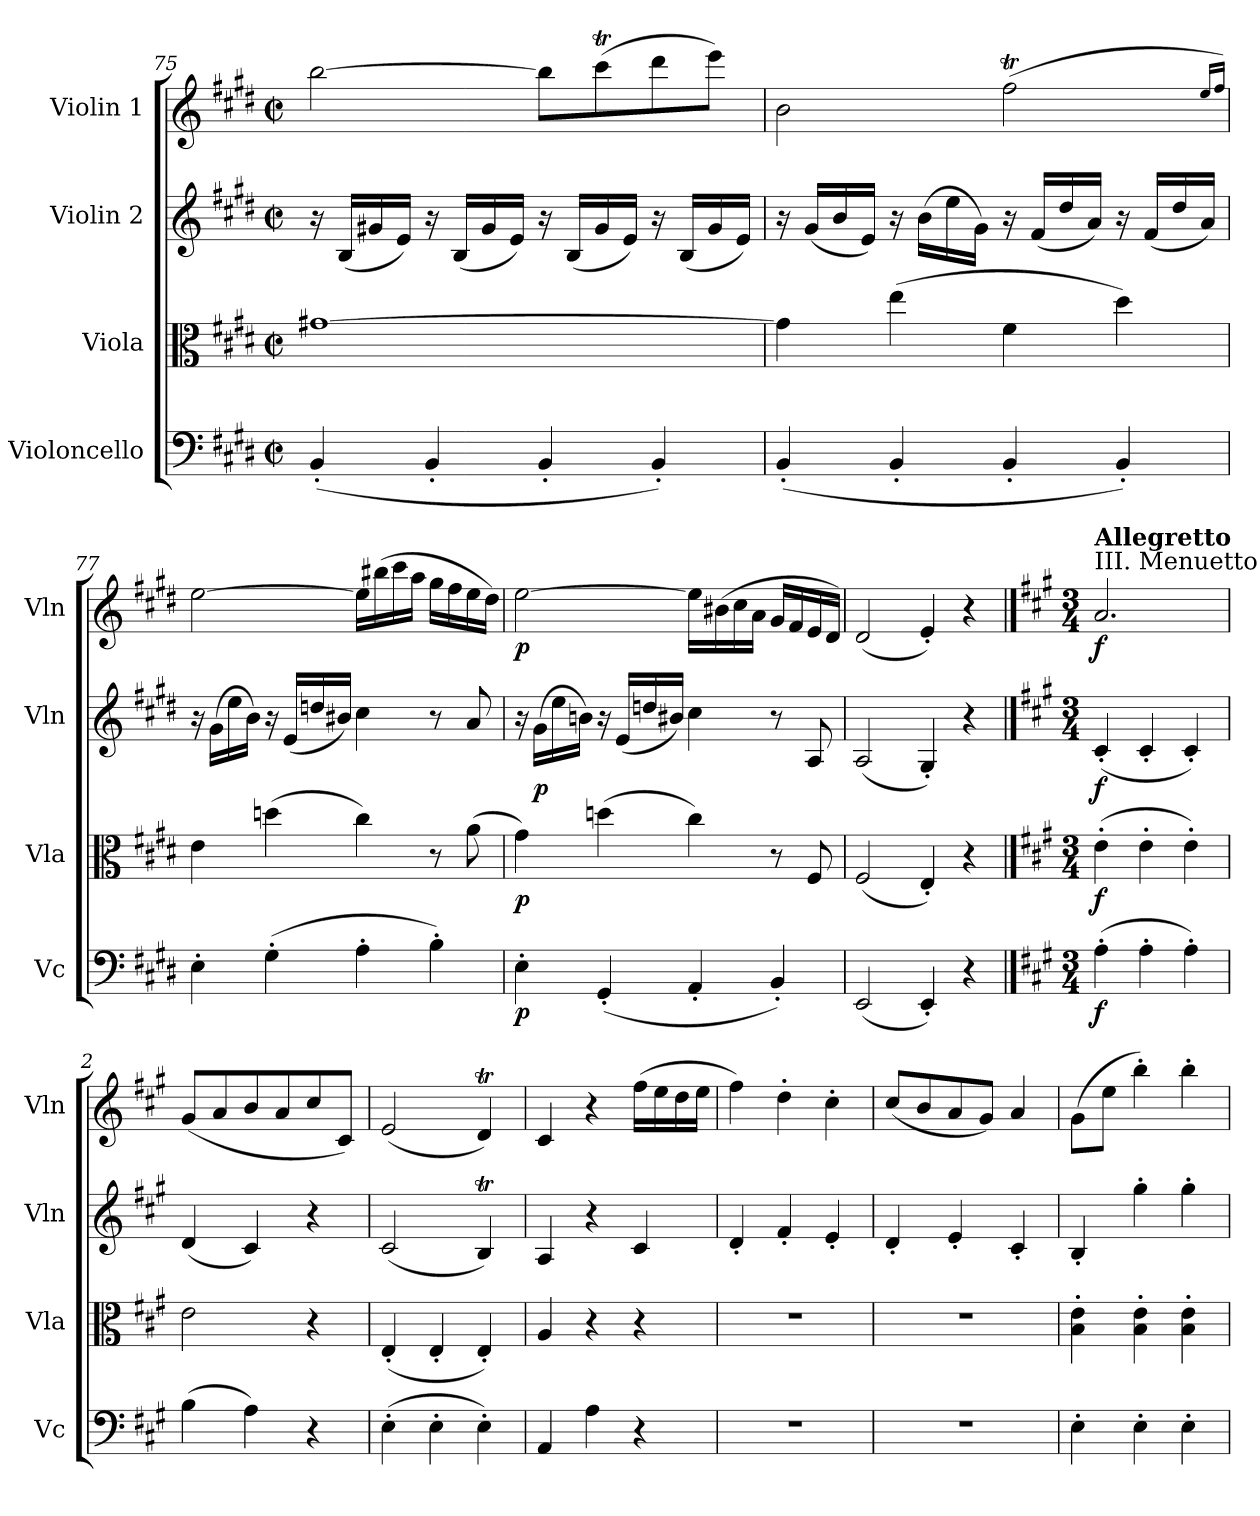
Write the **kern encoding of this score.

**kern	**dynam	**kern	**dynam	**kern	**dynam	**kern	**dynam
*part4	*part4	*part3	*part3	*part2	*part2	*part1	*part1
*staff4	*staff4	*staff3	*staff3	*staff2	*staff2	*staff1	*staff1
*I"Violoncello	*	*I"Viola	*	*I"Violin 2	*	*I"Violin 1	*
*I'Vc	*	*I'Vla	*	*I'Vln	*	*I'Vln	*
!!LO:LB:g=z
*clefF4	*	*clefC3	*	*clefG2	*	*clefG2	*
*k[f#c#g#d#]	*	*k[f#c#g#d#]	*	*k[f#c#g#d#]	*	*k[f#c#g#d#]	*
*M2/2	*	*M2/2	*	*M2/2	*	*M2/2	*
*met(c|)	*	*met(c|)	*	*met(c|)	*	*met(c|)	*
=75	=75	=75	=75	=75	=75	=75	=75
(4BB'/	.	[1g#X	.	16r	.	[2bb\	.
.	.	.	.	(16B/LL	.	.	.
.	.	.	.	16g#X/	.	.	.
.	.	.	.	16e/JJ)	.	.	.
4BB'/	.	.	.	16r	.	.	.
.	.	.	.	(16B/LL	.	.	.
.	.	.	.	16g#/	.	.	.
.	.	.	.	16e/JJ)	.	.	.
4BB'/	.	.	.	16r	.	8bb\L]	.
.	.	.	.	(16B/LL	.	.	.
.	.	.	.	16g#/	.	(8ccc#T\	.
.	.	.	.	16e/JJ)	.	.	.
4BB'/)	.	.	.	16r	.	8ddd#\	.
.	.	.	.	(16B/LL	.	.	.
.	.	.	.	16g#/	.	8eee\J)	.
.	.	.	.	16e/JJ)	.	.	.
!!LO:LB:g=z
=76	=76	=76	=76	=76	=76	=76	=76
(4BB'/	.	4g#\]	.	16r	.	2b\	.
.	.	.	.	(16g#/LL	.	.	.
.	.	.	.	16b/	.	.	.
.	.	.	.	16e/JJ)	.	.	.
4BB'/	.	(4ee\	.	16r	.	.	.
.	.	.	.	(16b\LL	.	.	.
.	.	.	.	16ee\	.	.	.
.	.	.	.	16g#\JJ)	.	.	.
4BB'/	.	4f#\	.	16r	.	(2ff#T\	.
.	.	.	.	(16f#/LL	.	.	.
.	.	.	.	16dd#/	.	.	.
.	.	.	.	16a/JJ)	.	.	.
4BB'/)	.	4dd#\)	.	16r	.	.	.
.	.	.	.	(16f#/LL	.	.	.
.	.	.	.	16dd#/	.	.	.
.	.	.	.	16a/JJ)	.	.	.
.	.	.	.	.	.	16qee/LL	.
.	.	.	.	.	.	16qff#/JJ)	.
=77	=77	=77	=77	=77	=77	=77	=77
4E'\	.	4e\	.	16r	.	[2ee\	.
.	.	.	.	(16g#\LL	.	.	.
.	.	.	.	16ee\	.	.	.
.	.	.	.	16b\JJ)	.	.	.
(4G#'\	.	(4ddn\	.	16r	.	.	.
.	.	.	.	(16e/LL	.	.	.
.	.	.	.	16ddn/	.	.	.
.	.	.	.	16b#X/JJ)	.	.	.
4A'\	.	4cc#\)	.	4cc#\	.	16ee\LL]	.
.	.	.	.	.	.	(16bb#X\	.
.	.	.	.	.	.	16ccc#\	.
.	.	.	.	.	.	16aa\JJ	.
4B'\)	.	8r	.	8r	.	16gg#\LL	.
.	.	.	.	.	.	16ff#\	.
.	.	(8a\	.	8a/	.	16ee\	.
.	.	.	.	.	.	16dd#\JJ)	.
!!LO:LB:g=z
=78	=78	=78	=78	=78	=78	=78	=78
!	!LO:DY:b	!	!LO:DY:b	!	!	!	!LO:DY:b
4E'\	p	4g#\)	p	16r	.	[2ee\	p
!	!	!	!	!	!LO:DY:b	!	!
.	.	.	.	(16g#\LL	p	.	.
.	.	.	.	16ee\	.	.	.
.	.	.	.	16bn\JJ)	.	.	.
(4GG#'/	.	(4ddn\	.	16r	.	.	.
.	.	.	.	(16e/LL	.	.	.
.	.	.	.	16ddn/	.	.	.
.	.	.	.	16b#X/JJ)	.	.	.
4AA'/	.	4cc#\)	.	4cc#\	.	16ee\LL]	.
.	.	.	.	.	.	(16b#X\	.
.	.	.	.	.	.	16cc#\	.
.	.	.	.	.	.	16a\JJ	.
4BB'/)	.	8r	.	8r	.	16g#/LL	.
.	.	.	.	.	.	16f#/	.
.	.	8F#/	.	8A/	.	16e/	.
.	.	.	.	.	.	16d#/JJ)	.
=79	=79	=79	=79	=79	=79	=79	=79
(2EE/	.	(2F#/	.	(2A/	.	(2d#/	.
4EE'/)	.	4E'/)	.	4G#'/)	.	4e'/)	.
4r	.	4r	.	4r	.	4r	.
!!LO:PB:g=z
==1	==1	==1	==1	==1	==1	==1	==1
*k[f#c#g#]	*	*k[f#c#g#]	*	*k[f#c#g#]	*	*k[f#c#g#]	*
*M3/4	*	*M3/4	*	*M3/4	*	*M3/4	*
!	!	!	!	!	!	!LO:TX:a:t=III.  Menuetto	!
!	!	!	!	!	!	!LO:TX:a:B:t=Allegretto	!
!	!LO:DY:b	!	!LO:DY:b	!	!LO:DY:b	!	!LO:DY:b
(4A'\	f	(4e'\	f	(4c#'/	f	2.a/	f
4A'\	.	4e'\	.	4c#'/	.	.	.
4A'\)	.	4e'\)	.	4c#'/)	.	.	.
=2	=2	=2	=2	=2	=2	=2	=2
(4B\	.	2e\	.	(4d/	.	(8g#/L	.
.	.	.	.	.	.	8a/	.
4A\)	.	.	.	4c#/)	.	8b/	.
.	.	.	.	.	.	8a/	.
4r	.	4r	.	4r	.	8cc#/	.
.	.	.	.	.	.	8c#/J)	.
=3	=3	=3	=3	=3	=3	=3	=3
(4E'\	.	(4E'/	.	(2c#/	.	(2e/	.
4E'\	.	4E'/	.	.	.	.	.
4E'\)	.	4E'/)	.	4BT/)	.	4dT/)	.
=4	=4	=4	=4	=4	=4	=4	=4
4AA/	.	4A/	.	4A/	.	4c#/	.
4A\	.	4r	.	4r	.	4r	.
4r	.	4r	.	4c#/	.	(16ff#\LL	.
.	.	.	.	.	.	16ee\	.
.	.	.	.	.	.	16dd\	.
.	.	.	.	.	.	16ee\JJ	.
=5	=5	=5	=5	=5	=5	=5	=5
2.r	.	2.r	.	4d'/	.	4ff#\)	.
.	.	.	.	4f#'/	.	4dd'\	.
.	.	.	.	4e'/	.	4cc#'\	.
=6	=6	=6	=6	=6	=6	=6	=6
2.r	.	2.r	.	4d'/	.	(8cc#/L	.
.	.	.	.	.	.	8b/	.
.	.	.	.	4e'/	.	8a/	.
.	.	.	.	.	.	8g#/J)	.
.	.	.	.	4c#'/	.	4a/	.
!!LO:LB:g=z
=7	=7	=7	=7	=7	=7	=7	=7
4E'\	.	4B\' 4e\'	.	4B'/	.	(8g#\L	.
.	.	.	.	.	.	8ee\J	.
4E'\	.	4B\' 4e\'	.	4gg#'\	.	4bb'\)	.
4E'\	.	4B\' 4e\'	.	4gg#'\	.	4bb'\	.
=	=	=	=	=	=	=	=
*-	*-	*-	*-	*-	*-	*-	*-
